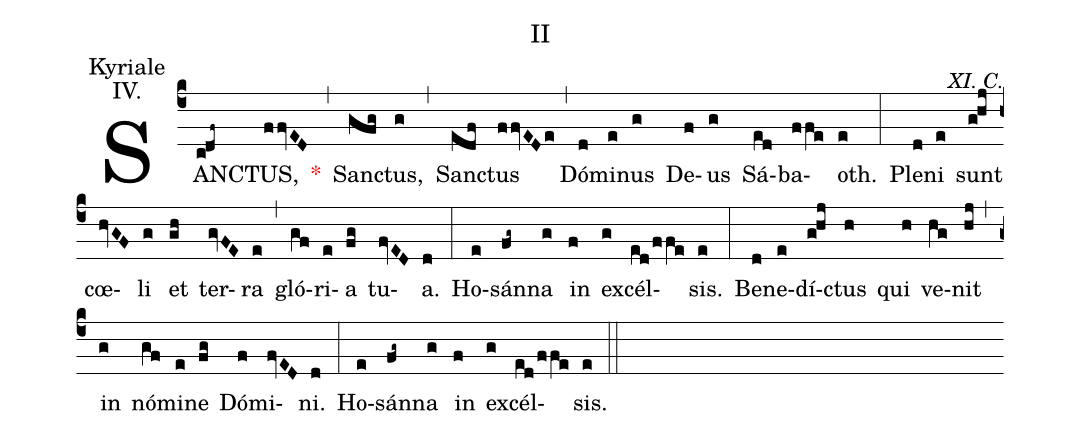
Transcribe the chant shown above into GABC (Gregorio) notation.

name:II;
mode:IV.;
commentary:XI. C.;
office-part:Kyriale;
%%
(c4) SAN(c!df~)CTUS,(ffvED) <v>\red{*}</v>(,) San(gfg)ctus,(g) (,) San(edf)ctus(ffvEDe) (,) Dó(d)mi(e)nus(g) De(f)us(g) Sá(ed)ba(ffe)oth.(e) (:) Ple(d)ni(e) sunt(g!hj) cœ(hvGF)li(g) et(gh) ter(gvFE)ra(e) (,) gló(gf)ri(e)a(fg) tu(fvED)a.(d) (:) Ho(e)sán(fg~)na(g) in(f) ex(g)cél(ed/ffe)sis.(e) (:) Be(d)ne(e)dí(g!hj)ctus(h) qui(h) ve(hg)nit(hj) (,) in(g) nó(gf)mi(e)ne(fg) Dó(f)mi(fvED)ni.(d) (:) Ho(e)sán(fg~)na(g) in(f) ex(g)cél(ed/ffe)sis.(e) (::)
